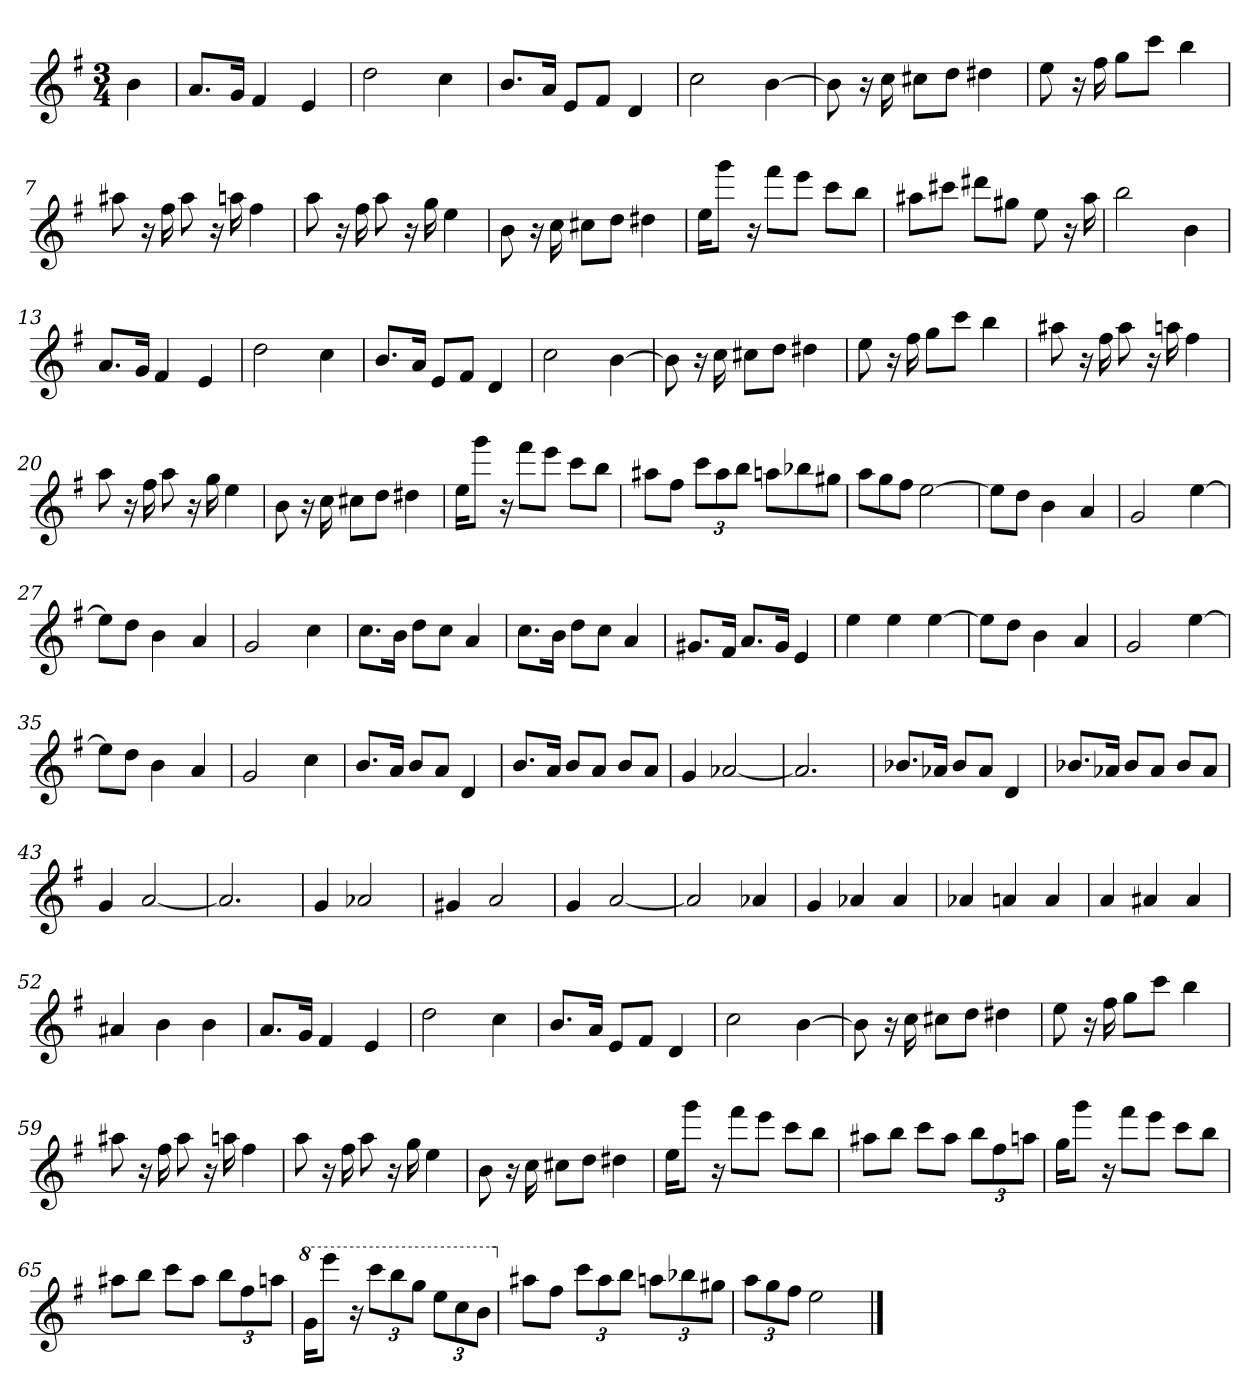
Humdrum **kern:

**kern
*part1
*staff1
*clefG2
*k[f#]
*e:
*M3/4
*MM144
=
4b
=1
8.a/L
16g/Jk
4f#
4e
=2
2dd
4cc
=3
8.b/L
16a/Jk
8e/L
8f#/J
4d
=4
2cc:
[4b
=5
8b]
16r
16cc
8cc#X\L
8dd\J
4dd#X
=6
8ee
16r
16ff#
8gg\L
8ccc\J
4bb
=7
8aa#X
16r
16ff#
8aa#
16r
16aan
4ff#
=8
8aa
16r
16ff#
8aa
16r
16gg
4ee
=9
8b
16r
16cc
8cc#X\L
8dd\J
4dd#X
=10
16ee\KL
8ggg\J
16r
8fff#\L
8eee\J
8ccc\L
8bb\J
=11
8aa#X\L
8ccc#X\J
8ddd#X\L
8gg#X\J
8ee
16r
16aa#
=12
2bb
4b
=13
8.a/L
16g/Jk
4f#
4e
=14
2dd
4cc
=15
8.b/L
16a/Jk
8e/L
8f#/J
4d
=16
2cc:
[4b
=17
8b]
16r
16cc
8cc#X\L
8dd\J
4dd#X
=18
8ee
16r
16ff#
8gg\L
8ccc\J
4bb
=19
8aa#X
16r
16ff#
8aa#
16r
16aan
4ff#
=20
8aa
16r
16ff#
8aa
16r
16gg
4ee
=21
8b
16r
16cc
8cc#X\L
8dd\J
4dd#X
=22
16ee\KL
8ggg\J
16r
8fff#\L
8eee\J
8ccc\L
8bb\J
=23
8aa#X\L
8ff#\J
12ccc\L
12aa#\
12bb\J
*Xtuplet
12aan\L
12bb-X\
12gg#X\J
=24
12aa\L
12gg\
12ff#\J
[2ee
=25
8ee\L]
8dd\J
4b
4a
=26
2g
[4ee
=27
8ee\L]
8dd\J
4b
4a
=28
2g
4cc
=29
8.cc\L
16b\Jk
8dd\L
8cc\J
4a
=30
8.cc\L
16b\Jk
8dd\L
8cc\J
4a
=31
8.g#X/L
16f#/Jk
8.a/L
16g#/Jk
4e
=32
4ee
4ee
[4ee
=33
8ee\L]
8dd\J
4b
4a
=34
2g
[4ee
=35
8ee\L]
8dd\J
4b
4a
=36
2g
4cc
=37
8.b/L
16a/Jk
8b/L
8a/J
4d
=38
8.b/L
16a/Jk
8b/L
8a/J
8b/L
8a/J
=39
4g
[2a-X
=40
2.a-]
=41
8.b-X/L
16a-X/Jk
8b-/L
8a-/J
4d
=42
8.b-X/L
16a-X/Jk
8b-/L
8a-/J
8b-/L
8a-/J
=43
4g
[2a
=44
2.a]
=45
4g
2a-X
=46
4g#X
2a
=47
4g
[2a
=48
2a]
4a-X
=49
4g
4a-X
4a-
=50
4a-X
4an
4a
=51
4a
4a#X
4a#
=52
4a#X
4b
4b
=53
8.a/L
16g/Jk
4f#
4e
=54
2dd
4cc
=55
8.b/L
16a/Jk
8e/L
8f#/J
4d
=56
2cc:
[4b
=57
8b]
16r
16cc
8cc#X\L
8dd\J
4dd#X
=58
8ee
16r
16ff#
8gg\L
8ccc\J
4bb
=59
8aa#X
16r
16ff#
8aa#
16r
16aan
4ff#
=60
8aa
16r
16ff#
8aa
16r
16gg
4ee
=61
8b
16r
16cc
8cc#X\L
8dd\J
4dd#X
=62
16ee\KL
8ggg\J
16r
8fff#\L
8eee\J
8ccc\L
8bb\J
=63
8aa#X\L
8bb\J
8ccc\L
8aa#\J
*tuplet
12bb\L
12ff#\
12aan\J
=64
16gg\KL
8ggg\J
16r
8fff#\L
8eee\J
8ccc\L
8bb\J
=65
8aa#X\L
8bb\J
8ccc\L
8aa#\J
12bb\L
12ff#\
12aan\J
=66
*8va
16gg\KL
8eeee\J
16r
12cccc\L
12bbb\
12ggg\J
12eee\L
12ccc\
12bb\J
=67
*X8va
8aa#X\L
8ff#\J
12ccc\L
12aa#\
12bb\J
12aan\L
12bb-X\
12gg#X\J
=68
12aa\L
12gg\
12ff#\J
2ee
==
*-
